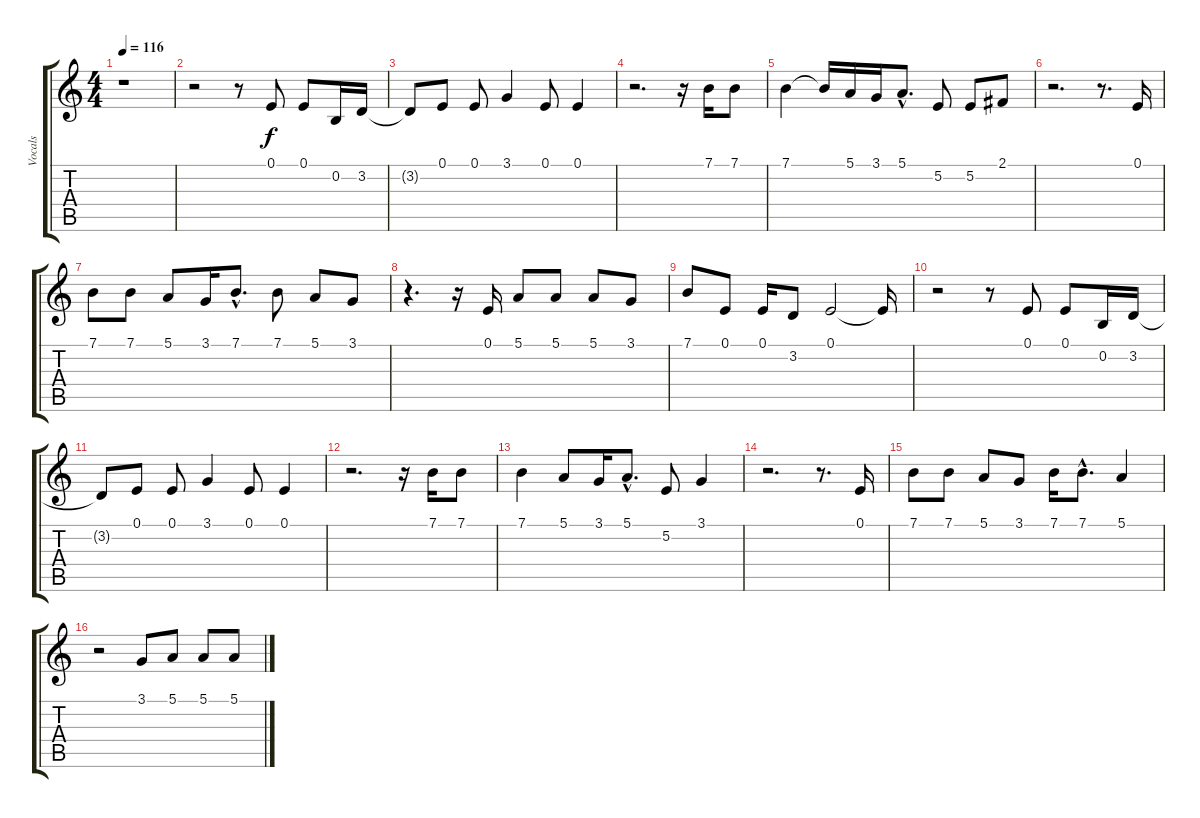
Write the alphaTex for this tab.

\track ("Vocals" "Vocals") {instrument lead3calliope}
\staff {score tabs}
\tuning (E4 B3 G3 D3 A2 E2) {hide}
\ts (4 4)
\tempo 116
\clef g2
\ks c
r.1{dy f instrument lead3calliope} |
r.2 r.8 0.1.8 0.1.8 0.2.16 3.2.16 |
3.2{t}.8 0.1.8 0.1.8 3.1.4 0.1.8 0.1.4 |
r.2{d} r.16 7.1.16 7.1.8 |
7.1.4 7.1{t}.16 5.1.16 3.1.16 5.1{hac}.8{d} 5.2.8 5.2.8 2.1.8 |
r.2{d} r.8{d} 0.1.16 |
7.1.8 7.1.8 5.1.8 3.1.16 7.1{hac}.8{d} 7.1.8 5.1.8 3.1.8 |
r.4{d} r.16 0.1.16 5.1.8 5.1.8 5.1.8 3.1.8 |
7.1.8 0.1.8 0.1.16 3.2.8 0.1.2 0.1{t}.16 |
r.2 r.8 0.1.8 0.1.8 0.2.16 3.2.16 |
3.2{t}.8 0.1.8 0.1.8 3.1.4 0.1.8 0.1.4 |
r.2{d} r.16 7.1.16 7.1.8 |
7.1.4 5.1.8 3.1.16 5.1{hac}.8{d} 5.2.8 3.1.4 |
r.2{d} r.8{d} 0.1.16 |
7.1.8 7.1.8 5.1.8 3.1.8 7.1.16 7.1{hac}.8{d} 5.1.4 |
r.2 3.1.8 5.1.8 5.1.8 5.1.8
